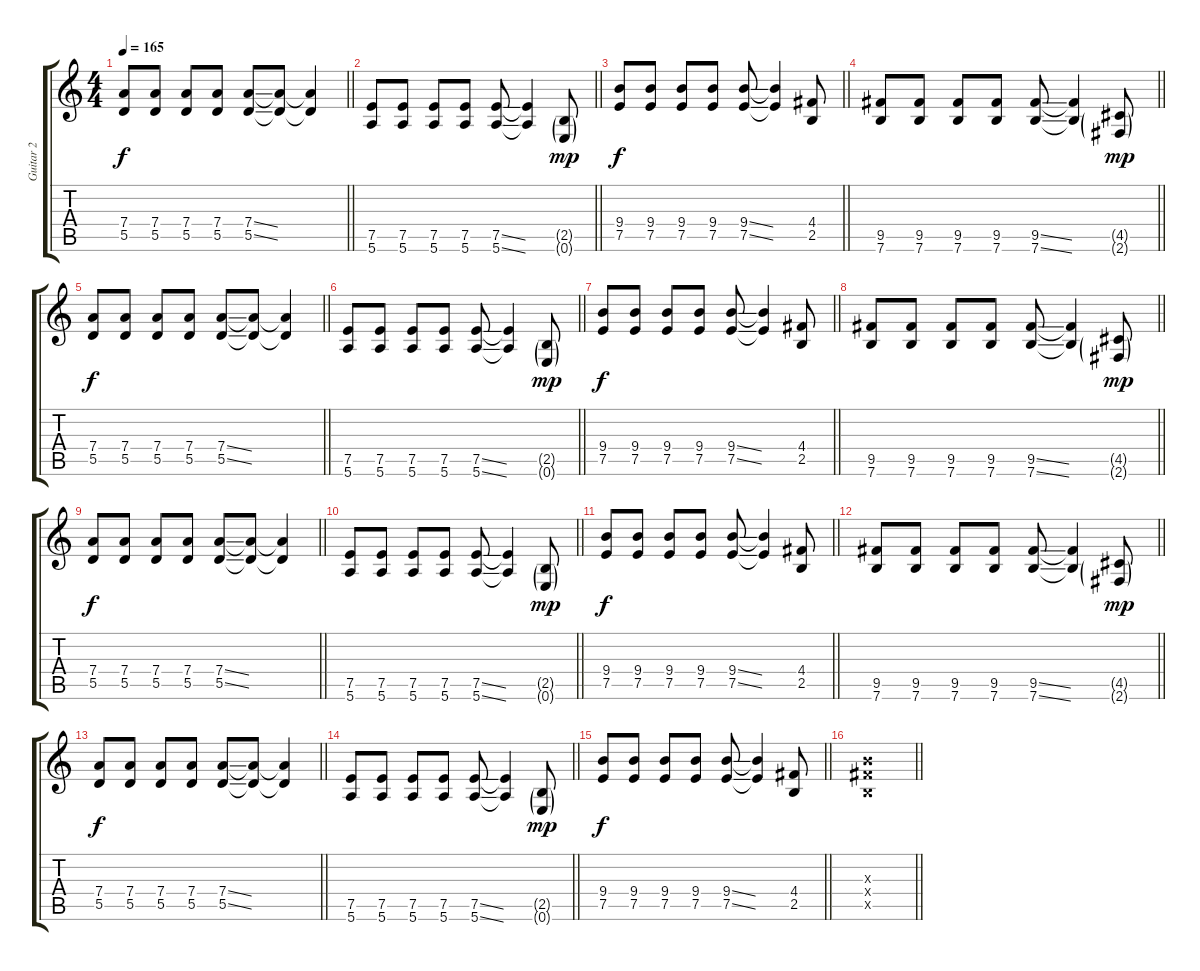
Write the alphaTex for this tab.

\track ("Guitar 2" "Guitar 2") {instrument distortionguitar}
\staff {score tabs}
\tuning (E4 B3 G3 D3 A2 E2) {hide}
\ts (4 4)
\tempo 165
\clef g2
\barLineRight lightlight
\ks c
(7.4 5.5).8{dy f} (7.4 5.5).8 (7.4 5.5).8 (7.4 5.5).8 (7.4{ss} 5.5{ss}).8 (7.4{t} 5.5{t}).8 (7.4{t} 5.5{t}).4 |
\barLineRight lightlight
(7.5 5.6).8 (7.5 5.6).8 (7.5 5.6).8 (7.5 5.6).8 (7.5{ss} 5.6{ss}).8 (7.5{t} 5.6{t}).4 (2.5{g} 0.6{g}).8{dy mp} |
\barLineRight lightlight
(9.4 7.5).8{dy f} (9.4 7.5).8 (9.4 7.5).8 (9.4 7.5).8 (9.4{ss} 7.5{ss}).8 (9.4{t} 7.5{t}).4 (4.4 2.5).8 |
\barLineRight lightlight
(9.5 7.6).8 (9.5 7.6).8 (9.5 7.6).8 (9.5 7.6).8 (9.5{ss} 7.6{ss}).8 (9.5{t} 7.6{t}).4 (4.5{g} 2.6{g}).8{dy mp} |
\barLineRight lightlight
(7.4 5.5).8{dy f} (7.4 5.5).8 (7.4 5.5).8 (7.4 5.5).8 (7.4{ss} 5.5{ss}).8 (7.4{t} 5.5{t}).8 (7.4{t} 5.5{t}).4 |
\barLineRight lightlight
(7.5 5.6).8 (7.5 5.6).8 (7.5 5.6).8 (7.5 5.6).8 (7.5{ss} 5.6{ss}).8 (7.5{t} 5.6{t}).4 (2.5{g} 0.6{g}).8{dy mp} |
\barLineRight lightlight
(9.4 7.5).8{dy f} (9.4 7.5).8 (9.4 7.5).8 (9.4 7.5).8 (9.4{ss} 7.5{ss}).8 (9.4{t} 7.5{t}).4 (4.4 2.5).8 |
\barLineRight lightlight
(9.5 7.6).8 (9.5 7.6).8 (9.5 7.6).8 (9.5 7.6).8 (9.5{ss} 7.6{ss}).8 (9.5{t} 7.6{t}).4 (4.5{g} 2.6{g}).8{dy mp} |
\barLineRight lightlight
(7.4 5.5).8{dy f} (7.4 5.5).8 (7.4 5.5).8 (7.4 5.5).8 (7.4{ss} 5.5{ss}).8 (7.4{t} 5.5{t}).8 (7.4{t} 5.5{t}).4 |
\barLineRight lightlight
(7.5 5.6).8 (7.5 5.6).8 (7.5 5.6).8 (7.5 5.6).8 (7.5{ss} 5.6{ss}).8 (7.5{t} 5.6{t}).4 (2.5{g} 0.6{g}).8{dy mp} |
\barLineRight lightlight
(9.4 7.5).8{dy f} (9.4 7.5).8 (9.4 7.5).8 (9.4 7.5).8 (9.4{ss} 7.5{ss}).8 (9.4{t} 7.5{t}).4 (4.4 2.5).8 |
\barLineRight lightlight
(9.5 7.6).8 (9.5 7.6).8 (9.5 7.6).8 (9.5 7.6).8 (9.5{ss} 7.6{ss}).8 (9.5{t} 7.6{t}).4 (4.5{g} 2.6{g}).8{dy mp} |
\barLineRight lightlight
(7.4 5.5).8{dy f} (7.4 5.5).8 (7.4 5.5).8 (7.4 5.5).8 (7.4{ss} 5.5{ss}).8 (7.4{t} 5.5{t}).8 (7.4{t} 5.5{t}).4 |
\barLineRight lightlight
(7.5 5.6).8 (7.5 5.6).8 (7.5 5.6).8 (7.5 5.6).8 (7.5{ss} 5.6{ss}).8 (7.5{t} 5.6{t}).4 (2.5{g} 0.6{g}).8{dy mp} |
\barLineRight lightlight
(9.4 7.5).8{dy f} (9.4 7.5).8 (9.4 7.5).8 (9.4 7.5).8 (9.4{ss} 7.5{ss}).8 (9.4{t} 7.5{t}).4 (4.4 2.5).8 |
\barLineRight lightlight
(4.3{x} 4.4{x} 2.5{x}).1
